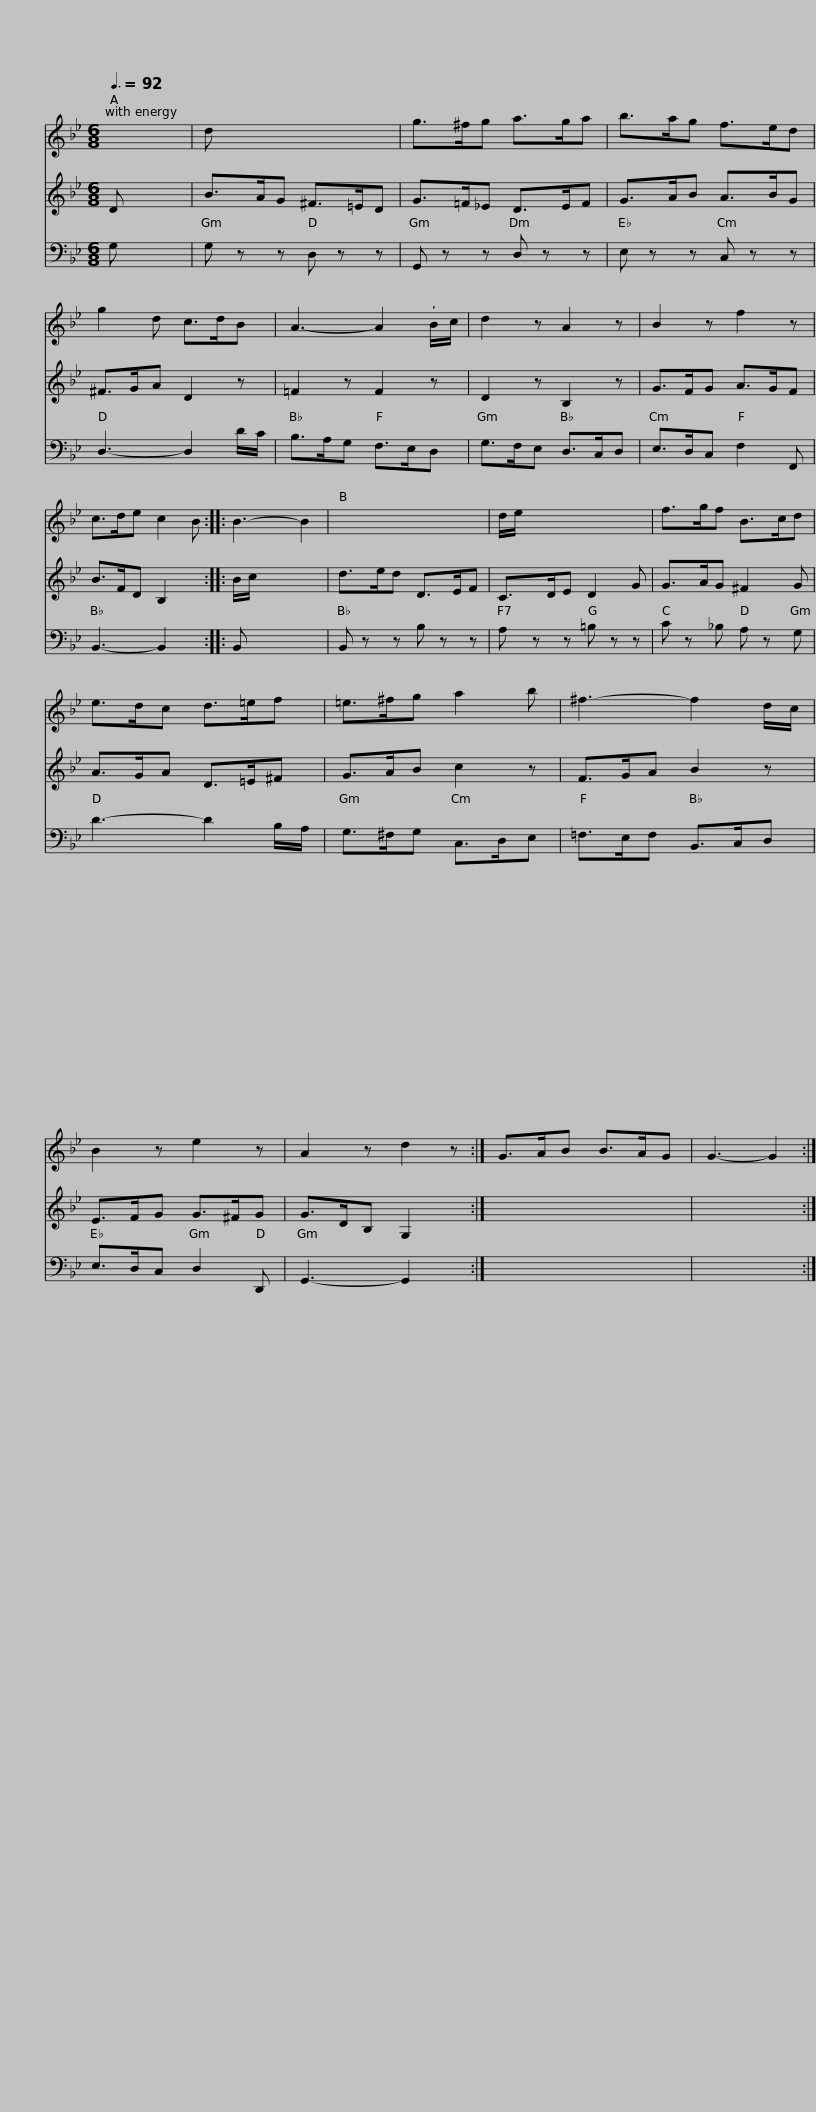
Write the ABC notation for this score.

X:1
%%score 1 2 3
L:1/8
Q:3/8=92
M:6/8
I:linebreak $
K:Gmin
V:1 treble
V:2 treble
V:3 bass
V:1
 x6 | d x5 | g>^fg a>ga | b>ag f>ed | g2 d c>dB | %5
 A3- A2 B/c/ |$ d2 z A2 z | B2 z f2 z | c>de c2 B :: B3- B2 | %10
 x6 | d/e/ x5 |$ f>gf B>cd | e>dc d>=ef | =e>^fg a2 b | %15
 ^f3- f2 d/c/ | B2 z e2 z |$ A2 z d2 z :| G>AB B>AG | G3- G2 :| %20
V:2
 D x5 | B>AG ^F>=ED | G>=F_E D>EF | G>AB A>BG | ^F>GA D2 z | %5
 =F2 z F2 z |$ D2 z B,2 z | G>FG A>GF | B>FD B,2 x :: B/c/ x4 | %10
 d>ed D>EF | C>DE D2 G |$ G>AG ^F2 G | A>GA D>=E^F | G>AB c2 z | %15
 F>GA B2 z | E>FG G>^FG |$ G>DB, G,2 x :| x6 | x5 :| %20
V:3
 G, x5 | G, z z D, z z | G,, z z D, z z | E, z z C, z z | D,3- D,2 D/C/ | %5
 B,>A,G, F,>E,D, |$ G,>F,E, D,>C,D, | E,>D,C, F,2 F,, | B,,3- B,,2 x :: B,, x4 | %10
 B,, z z B, z z | A, z z =B, z z |$ C z _B, A, z G, | D3- D2 B,/A,/ | G,>^F,G, C,>D,E, | %15
 =F,>E,F, B,,>C,D, | E,>D,C, D,2 D,, |$ G,,3- G,,2 x :| x6 | x5 :| %20
